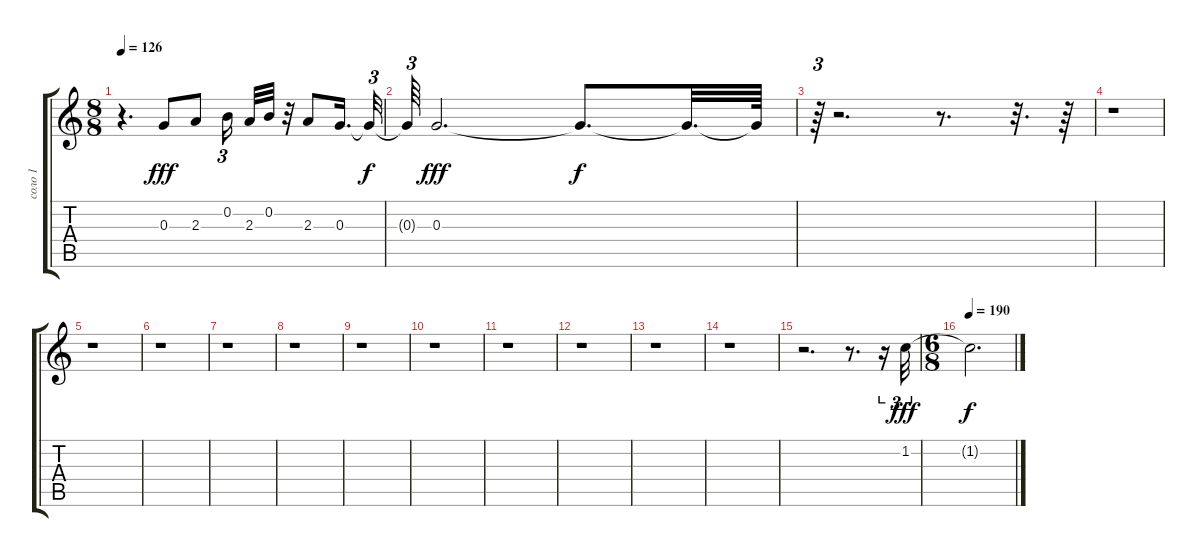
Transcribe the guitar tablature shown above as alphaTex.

\track ("соло 1" "соло 1") {instrument acousticguitarnylon}
\staff {score tabs}
\tuning (E4 B3 G3 D3 A2 E2) {hide}
\ts (8 8)
\tempo 126
\clef g2
\ks c
r.4{d dy fff} 0.3.8 2.3.8 0.2.16{tu (3 2) beam splitsecondary} 2.3.32 0.2.32 r.32 2.3.8 0.3.16{d} 0.3{t}.32{tu (3 2) dy f} |
0.3{t}.64{tu (3 2)} 0.3.2{d dy fff} 0.3{t}.8{d dy f} 0.3{t}.32{d} 0.3{t}.64 |
r.64{tu (3 2)} r.2{d} r.8{d} r.32{d} r.64 |
r.1 |
r.1 |
r.1 |
r.1 |
r.1 |
r.1 |
r.1 |
r.1 |
r.1 |
r.1 |
r.1 |
r.2{d} r.8{d} r.16{tu (3 2)} 1.2.32{tu (3 2) dy fff} |
\ts (6 8)
\tempo 190
1.2{t}.2{d dy f}
